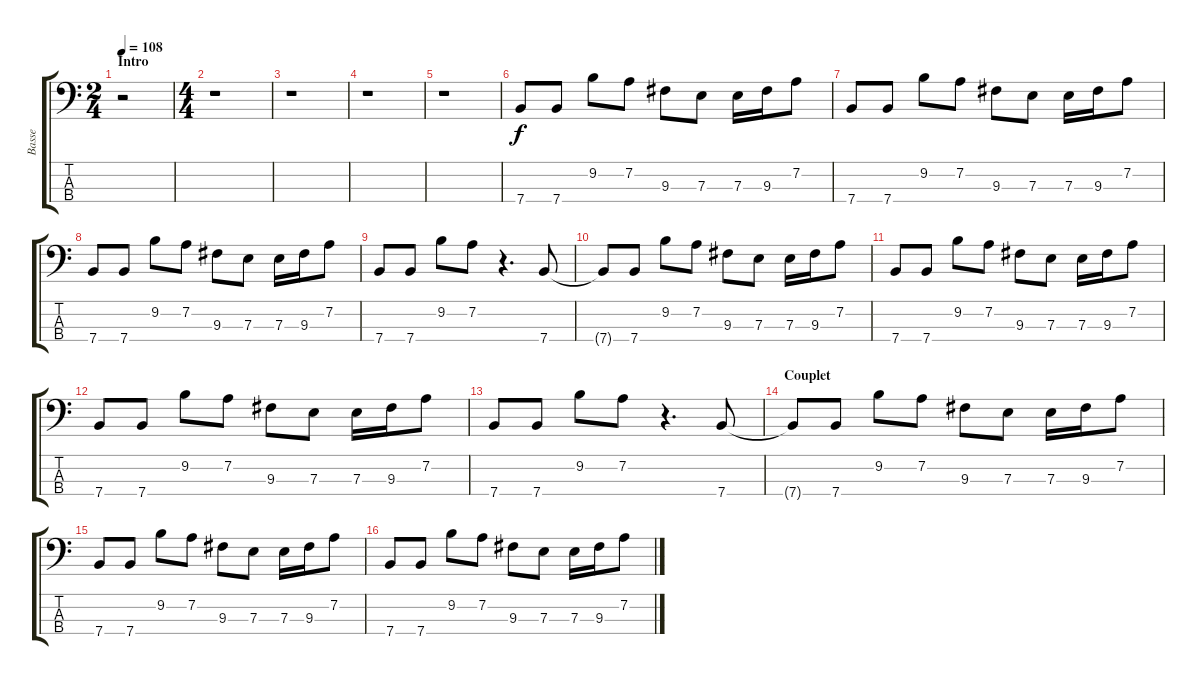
\track ("Basse" "Basse") {instrument electricbassfinger}
\staff {score tabs}
\tuning (G2 D2 A1 E1) {hide}
\ts (2 4)
\section ("" "Intro")
\tempo 108
\clef f4
\ks c
r.2{dy f instrument electricbassfinger} |
\ts (4 4)
r.1 |
r.1 |
r.1 |
r.1 |
7.4.8 7.4.8 9.2.8 7.2.8 9.3.8 7.3.8 7.3.16 9.3.16 7.2.8 |
7.4.8 7.4.8 9.2.8 7.2.8 9.3.8 7.3.8 7.3.16 9.3.16 7.2.8 |
7.4.8 7.4.8 9.2.8 7.2.8 9.3.8 7.3.8 7.3.16 9.3.16 7.2.8 |
7.4.8 7.4.8 9.2.8 7.2.8 r.4{d} 7.4.8 |
7.4{t}.8 7.4.8 9.2.8 7.2.8 9.3.8 7.3.8 7.3.16 9.3.16 7.2.8 |
7.4.8 7.4.8 9.2.8 7.2.8 9.3.8 7.3.8 7.3.16 9.3.16 7.2.8 |
7.4.8 7.4.8 9.2.8 7.2.8 9.3.8 7.3.8 7.3.16 9.3.16 7.2.8 |
7.4.8 7.4.8 9.2.8 7.2.8 r.4{d} 7.4.8 |
\section ("" "Couplet")
7.4{t}.8 7.4.8 9.2.8 7.2.8 9.3.8 7.3.8 7.3.16 9.3.16 7.2.8 |
7.4.8 7.4.8 9.2.8 7.2.8 9.3.8 7.3.8 7.3.16 9.3.16 7.2.8 |
7.4.8 7.4.8 9.2.8 7.2.8 9.3.8 7.3.8 7.3.16 9.3.16 7.2.8
